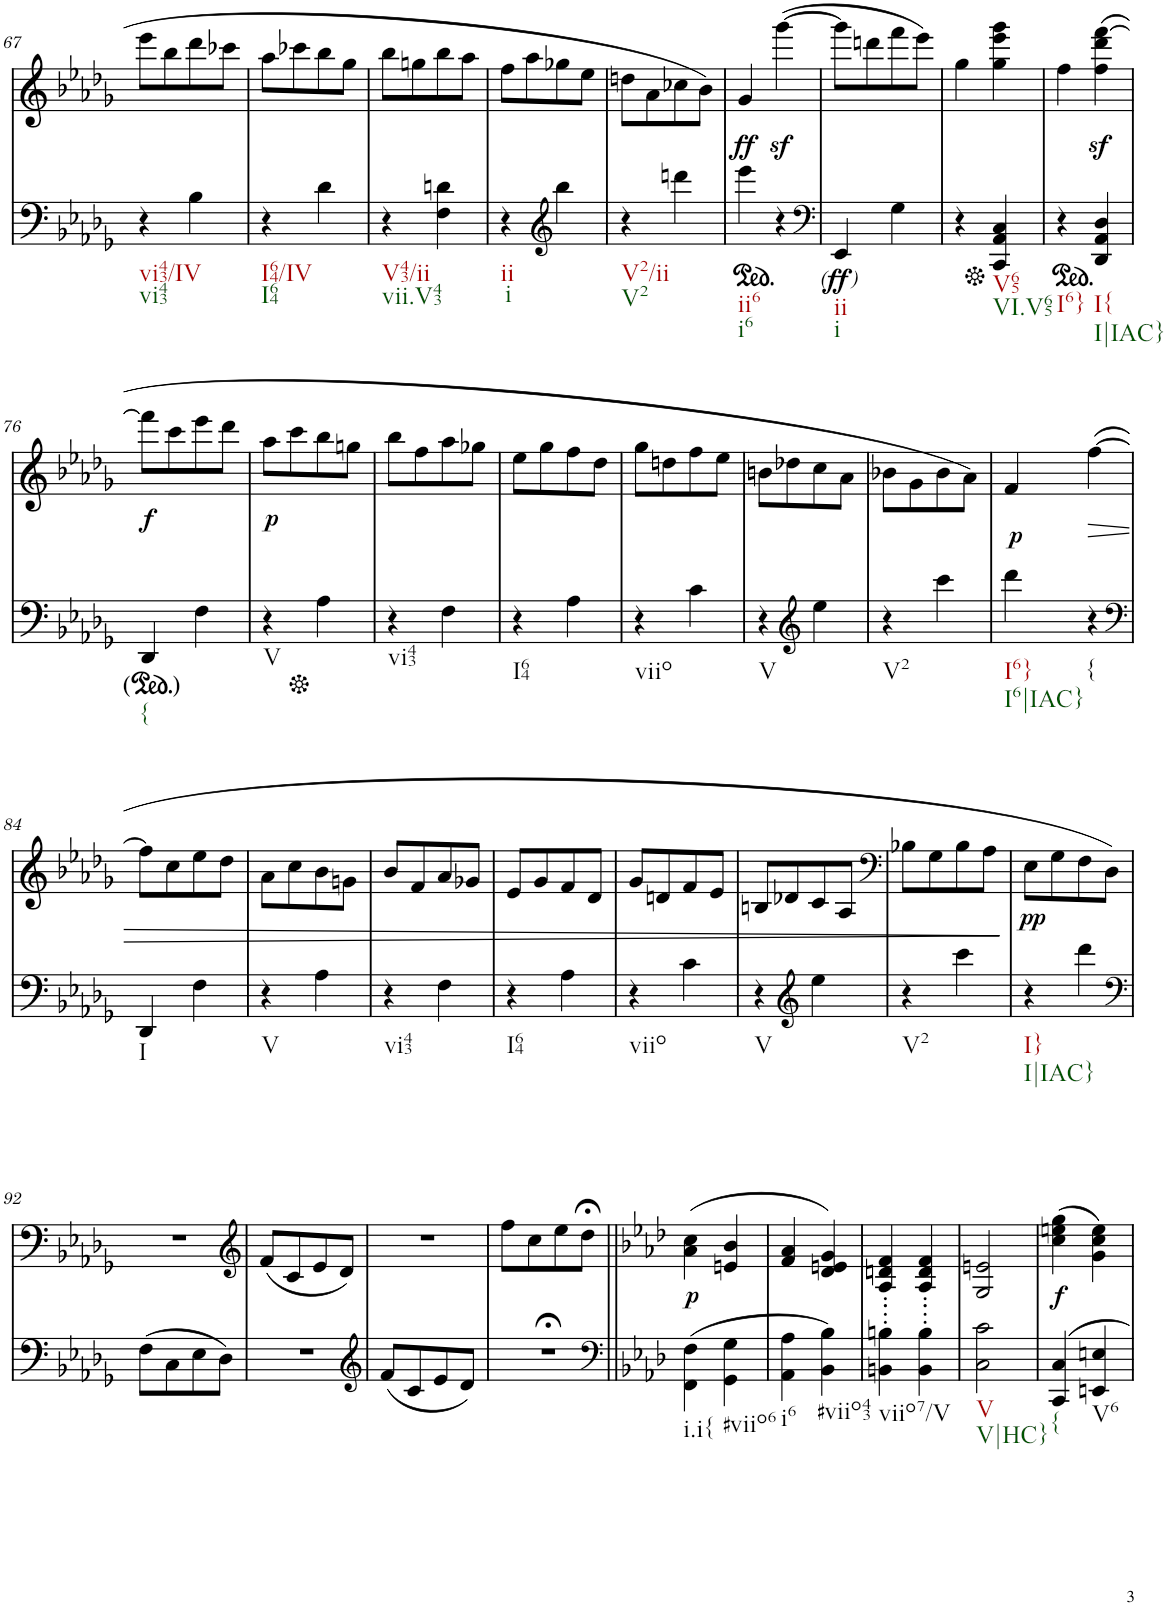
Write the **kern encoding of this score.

**kern	**dynam	**kern	**text	**dynam
*part2	*part2	*part1	*part1	*part1
*staff2	*staff2	*staff1	*staff1	*staff1
*I"piano	*	*I"piano	*	*
*I'Pno	*	*I'Pno	*	*
!!LO:PB:g=z
*clefF4	*	*clefG2	*	*
*k[b-e-a-d-g-]	*	*k[b-e-a-d-g-]	*	*
*M2/4	*	*M2/4	*	*
=67	=67	=67	=67	=67
!LO:TX:b:t=vi43/IV	!	!	!	!
!LO:TX:b:t=vi43	!	!	!	!
4r	.	8eee-\L	.	.
.	.	8bb-\	.	.
4B-\	.	8ddd-\	.	.
.	.	8ccc-X\J	.	.
=68	=68	=68	=68	=68
!LO:TX:b:t=I64/IV	!	!	!	!
!LO:TX:b:t=I64	!	!	!	!
4r	.	8aa-\L	.	.
.	.	8ccc-X\	.	.
4d-\	.	8bb-\	.	.
.	.	8gg-\J	.	.
=69	=69	=69	=69	=69
!LO:TX:b:t=V43/ii	!	!	!	!
!LO:TX:b:t=vii.V43	!	!	!	!
4r	.	8bb-\L	.	.
.	.	8ggn\	.	.
4F\ 4dn\	.	8bb-\	.	.
.	.	8aa-\J	.	.
=70	=70	=70	=70	=70
!LO:TX:b:t=ii	!	!	!	!
!LO:TX:b:t=i	!	!	!	!
4r	.	8ff\L	.	.
.	.	8aa-\	.	.
*clefG2	*	*	*	*
4bb-\	.	8gg-X\	.	.
.	.	8ee-\J	.	.
=71	=71	=71	=71	=71
!LO:TX:b:t=V2/ii	!	!	!	!
!LO:TX:b:t=V2	!	!	!	!
4r	.	8ddn\L	.	.
.	.	8a-\	.	.
4dddn\	.	8cc-X\	.	.
.	.	8b-\J	.	.
=72	=72	=72	=72	=72
*ped	*	*	*	*
!LO:TX:b:t=ii6	!	!	!	!
!LO:TX:b:t=i6	!	!	!	!
!	!	!	!	!LO:DY:b
4eee-\	.	4g-/	.	ff
4r	.	([4ggg-z<\	.	.
=73	=73	=73	=73	=73
*clefF4	*	*	*	*
!LO:TX:b:t=ii	!	!	!	!
!LO:TX:b:t=i	!	!	!	!
!	!LO:DY:b	!	!	!
!	!LO:DY:n=1:b	!	!	!
!	!LO:DY:n=2:b	!	!	!
4EE-/	other-dynamics ff other-dynamics	8ggg-\L]	.	.
.	.	8dddn\	.	.
4G-\	.	8fff\	.	.
.	.	8eee-\J)	.	.
=74	=74	=74	=74	=74
4r	.	4gg-\	.	.
*Xped	*	*	*	*
!LO:TX:b:t=V65	!	!	!	!
!LO:TX:b:t=VI.V65	!	!	!	!
4CC/ 4AA-/ 4C/	.	4gg-\ 4eee-\ 4ggg-\	.	.
=75	=75	=75	=75	=75
*ped	*	*	*	*
!LO:TX:b:t=I6}	!	!	!	!
4r	.	4ff\	.	.
!LO:TX:b:t=I{	!	!	!	!
!LO:TX:b:t=I|IAC}	!	!	!	!
4DD-/ 4AA-/ 4D-/	.	(4ff\z< 4ddd-\z< [4fff\z<	.	.
!!LO:LB:g=z
=76	=76	=76	=76	=76
!LO:TX:b:t={	!	!	!	!
!	!	!	!LO:LY:b	!
4DD-/	.	8fff\L]	.	.
.	.	8ccc\	.	.
4F\	.	8eee-\	.	.
.	.	8ddd-\J	.	.
=77	=77	=77	=77	=77
!LO:TX:b:t=V	!	!	!	!
!	!	!	!LO:LY:b	!
4r	.	8aa-\L	.	.
.	.	8ccc\	.	.
*Xped	*	*	*	*
4A-\	.	8bb-\	.	.
.	.	8ggn\J	.	.
=78	=78	=78	=78	=78
!LO:TX:b:t=vi43	!	!	!	!
4r	.	8bb-\L	.	.
.	.	8ff\	.	.
4F\	.	8aa-\	.	.
.	.	8gg-X\J	.	.
=79	=79	=79	=79	=79
!LO:TX:b:t=I64	!	!	!	!
4r	.	8ee-\L	.	.
.	.	8gg-\	.	.
4A-\	.	8ff\	.	.
.	.	8dd-\J	.	.
=80	=80	=80	=80	=80
!LO:TX:b:t=viio	!	!	!	!
4r	.	8gg-\L	.	.
.	.	8ddn\	.	.
4c\	.	8ff\	.	.
.	.	8ee-\J	.	.
=81	=81	=81	=81	=81
!LO:TX:b:t=V	!	!	!	!
4r	.	8bn\L	.	.
.	.	8dd-X\	.	.
*clefG2	*	*	*	*
4ee-\	.	8cc\	.	.
.	.	8a-\J	.	.
=82	=82	=82	=82	=82
!LO:TX:b:t=V2	!	!	!	!
4r	.	8b-X\L	.	.
.	.	8g-\	.	.
4ccc\	.	8b-\	.	.
.	.	8a-\J)	.	.
=83	=83	=83	=83	=83
!LO:TX:b:t=I6}	!	!	!	!
!LO:TX:b:t=I6|IAC}	!	!	!	!
!	!	!	!LO:LY:b	!
4ddd-\	.	4f/	.	.
!LO:TX:b:t={	!	!	!	!
!	!	!	!	!LO:HP:b
4r	.	([4ff\	.	>
!!LO:LB:g=z
=84	=84	=84	=84	=84
*clefF4	*	*	*	*
!LO:TX:b:t=I	!	!	!	!
4DD-/	.	8ff\L]	.	.
.	.	8cc\	.	.
4F\	.	8ee-\	.	.
.	.	8dd-\J	.	.
=85	=85	=85	=85	=85
!LO:TX:b:t=V	!	!	!	!
4r	.	8a-\L	.	.
.	.	8cc\	.	.
4A-\	.	8b-\	.	.
.	.	8gn\J	.	.
=86	=86	=86	=86	=86
!LO:TX:b:t=vi43	!	!	!	!
4r	.	8b-/L	.	.
.	.	8f/	.	.
4F\	.	8a-/	.	.
.	.	8g-X/J	.	.
=87	=87	=87	=87	=87
!LO:TX:b:t=I64	!	!	!	!
4r	.	8e-/L	.	.
.	.	8g-/	.	.
4A-\	.	8f/	.	.
.	.	8d-/J	.	.
=88	=88	=88	=88	=88
!LO:TX:b:t=viio	!	!	!	!
4r	.	8g-/L	.	.
.	.	8dn/	.	.
4c\	.	8f/	.	.
.	.	8e-/J	.	.
=89	=89	=89	=89	=89
!LO:TX:b:t=V	!	!	!	!
4r	.	8Bn/L	.	.
.	.	8d-X/	.	.
*clefG2	*	*	*	*
4ee-\	.	8c/	.	.
.	.	8A-/J	.	.
=90	=90	=90	=90	=90
*	*	*clefF4	*	*
!LO:TX:b:t=V2	!	!	!	!
4r	.	8B-X\L	.	.
.	.	8G-\	.	.
4ccc\	.	8B-\	.	.
.	.	8A-\J	.	.
.	.	.	.	]
=91	=91	=91	=91	=91
!LO:TX:b:t=I}	!	!	!	!
!LO:TX:b:t=I|IAC}	!	!	!	!
!	!	!	!LO:LY:b	!
4r	.	8E-\L	.	.
.	.	8G-\	.	.
4ddd-\	.	8F\	.	.
.	.	8D-\J)	.	.
!!LO:LB:g=z
=92	=92	=92	=92	=92
*clefF4	*	*	*	*
(8F\L	.	2r	.	.
8C\	.	.	.	.
8E-\	.	.	.	.
8D-\J)	.	.	.	.
=93	=93	=93	=93	=93
*	*	*clefG2	*	*
2r	.	(8f/L	.	.
.	.	8c/	.	.
.	.	8e-/	.	.
.	.	8d-/J)	.	.
=94	=94	=94	=94	=94
*clefG2	*	*	*	*
(8f/L	.	2r	.	.
8c/	.	.	.	.
8e-/	.	.	.	.
8d-/J)	.	.	.	.
=95	=95	=95	=95	=95
2r;<	.	8ff\L	.	.
.	.	8cc\	.	.
.	.	8ee-\	.	.
.	.	8dd-;<\J	.	.
=96||	=96||	=96||	=96||	=96||
*clefF4	*	*	*	*
*k[b-e-a-d-]	*	*k[b-e-a-d-]	*	*
!LO:TX:b:t=i.i{	!	!	!	!
!	!	!	!LO:LY:b	!
(4FF\ 4F\	.	(4a-\ 4cc\	.	.
!LO:TX:b:t=#viio6	!	!	!	!
4GG\ 4G\	.	4en/ 4b-/	.	.
=97	=97	=97	=97	=97
!LO:TX:b:t=i6	!	!	!	!
4AA-\ 4A-\	.	4f/ 4a-/	.	.
!LO:TX:b:t=#viio43	!	!	!	!
4BB-\ 4B-\)	.	4d-/ 4en/ 4g/)	.	.
=98	=98	=98	=98	=98
!LO:TX:b:t=viio7/V	!	!	!	!
4BBn\' 4Bn\'	.	4A-/' 4dn/' 4f/'	.	.
4BB\' 4B\'	.	4A-/' 4d/' 4f/'	.	.
=99	=99	=99	=99	=99
!LO:TX:b:t=V	!	!	!	!
!LO:TX:b:t=V|HC}	!	!	!	!
2C\ 2c\	.	2G/ 2en/	.	.
=100	=100	=100	=100	=100
!LO:TX:b:t={	!	!	!	!
!	!	!	!LO:LY:b	!
4CC/ 4C/	.	(4cc\ 4een\ 4gg\	.	.
!LO:TX:b:t=V6	!	!	!	!
4EEn/ 4En/	.	4g\ 4cc\ 4ee\)	.	.
=	=	=	=	=
*-	*-	*-	*-	*-
